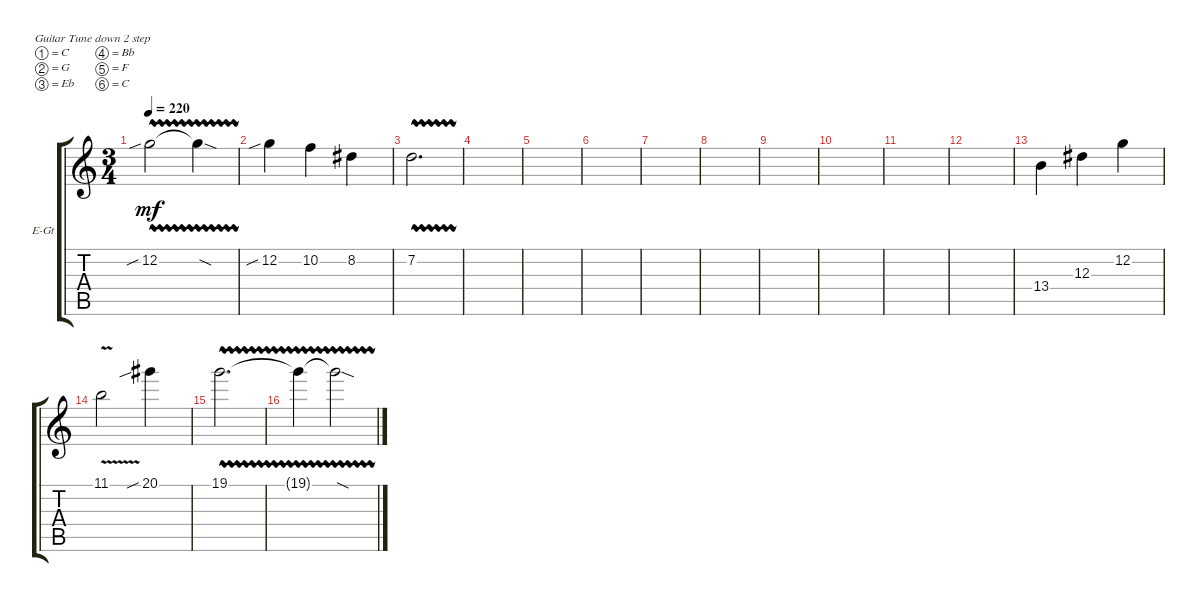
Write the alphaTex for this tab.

\defaultSystemsLayout 4
\bracketExtendMode groupsimilarinstruments
\firstSystemTrackNameOrientation horizontal
\otherSystemsTrackNameOrientation horizontal
\track ("Harmonies" "E-Gt") {instrument overdrivenguitar}
\staff {score tabs}
\tuning (C4 G3 Eb3 Bb2 F2 C2)
\ts (3 4)
\tempo 220
\clef g2
\scale
0.333333
\ks c
12.2{vw sib}.2{dy mf} 12.2{sod t}.4 |
\scale
0.333333 12.2{sib}.4 10.2.4 8.2.4 |
\scale
0.333333 7.2{vw}.2{d} |
\scale
0.333333 |
\scale
0.333333 |
\scale
0.333333 |
\scale
0.333333 |
\scale
0.333333 |
\scale
0.333333 |
\scale
0.333333 |
\scale
0.333333 |
\scale
0.333333 |
\scale
0.333333 13.4.4 12.3.4 12.2.4 |
\scale
0.333333 11.1{v}.2 20.1{sib}.4 |
\scale
0.333333 19.1{vw}.2{d} |
\scale
0.333333 19.1{vw t}.4 19.1{vw sod t}.2
